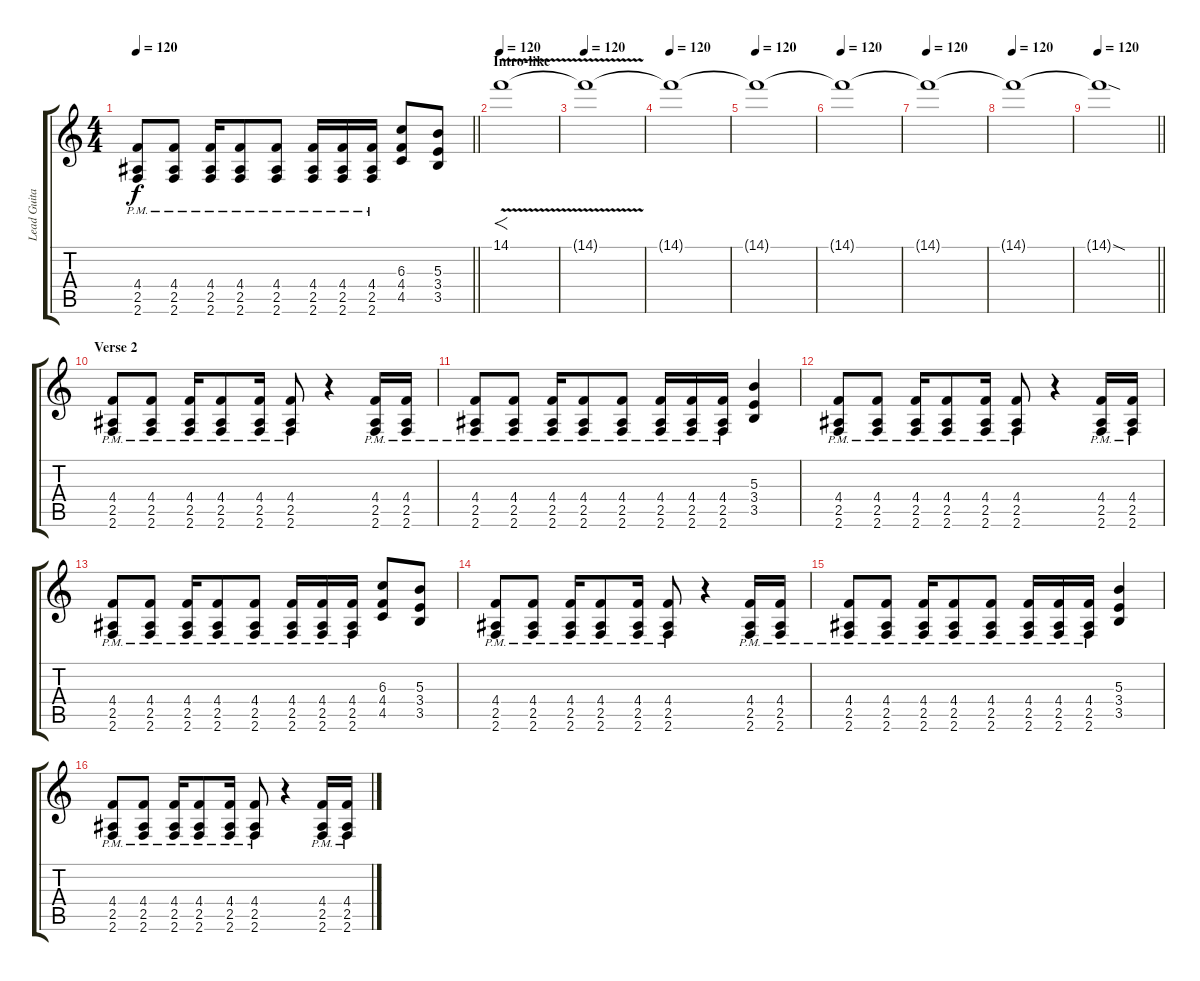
\track ("Lead Guitar" "Lead Guita") {instrument overdrivenguitar}
\staff {score tabs}
\tuning (Eb4 Bb3 Gb3 Db3 Ab2 Eb2) {hide}
\ts (4 4)
\tempo 120
\clef g2
\barLineRight lightlight
\ks c
(4.4{pm} 2.5{pm} 2.6{pm}).8{dy f} (4.4{pm} 2.5{pm} 2.6{pm}).8 (4.4{pm} 2.5{pm} 2.6{pm}).16 (4.4{pm} 2.5{pm} 2.6{pm}).8 (4.4{pm} 2.5{pm} 2.6{pm}).8 (4.4{pm} 2.5{pm} 2.6{pm}).16 (4.4{pm} 2.5{pm} 2.6{pm}).16 (4.4{pm} 2.5{pm} 2.6{pm}).16 (6.3 4.4 4.5).8 (5.3 3.4 3.5).8 |
\section ("" "Intro-like")
\tempo 120
14.1{v}.1{f} |
\tempo 120
14.1{t}.1 |
\tempo 120
14.1{t}.1 |
\tempo 120
14.1{t}.1 |
\tempo 120
14.1{t}.1 |
\tempo 120
14.1{t}.1 |
\tempo 120
14.1{t}.1 |
\tempo 120
\barLineRight lightlight
14.1{sod t}.1 |
\section ("" "Verse 2")
(4.4{pm} 2.5{pm} 2.6{pm}).8 (4.4{pm} 2.5{pm} 2.6{pm}).8 (4.4{pm} 2.5{pm} 2.6{pm}).16 (4.4{pm} 2.5{pm} 2.6{pm}).8 (4.4{pm} 2.5{pm} 2.6{pm}).16 (4.4{pm} 2.5{pm} 2.6{pm}).8 r.4 (4.4{pm} 2.5{pm} 2.6{pm}).16 (4.4{pm} 2.5{pm} 2.6{pm}).16 |
(4.4{pm} 2.5{pm} 2.6{pm}).8 (4.4{pm} 2.5{pm} 2.6{pm}).8 (4.4{pm} 2.5{pm} 2.6{pm}).16 (4.4{pm} 2.5{pm} 2.6{pm}).8 (4.4{pm} 2.5{pm} 2.6{pm}).8 (4.4{pm} 2.5{pm} 2.6{pm}).16 (4.4{pm} 2.5{pm} 2.6{pm}).16 (4.4{pm} 2.5{pm} 2.6{pm}).16 (5.3 3.4 3.5).4 |
(4.4{pm} 2.5{pm} 2.6{pm}).8 (4.4{pm} 2.5{pm} 2.6{pm}).8 (4.4{pm} 2.5{pm} 2.6{pm}).16 (4.4{pm} 2.5{pm} 2.6{pm}).8 (4.4{pm} 2.5{pm} 2.6{pm}).16 (4.4{pm} 2.5{pm} 2.6{pm}).8 r.4 (4.4{pm} 2.5{pm} 2.6{pm}).16 (4.4{pm} 2.5{pm} 2.6{pm}).16 |
(4.4{pm} 2.5{pm} 2.6{pm}).8 (4.4{pm} 2.5{pm} 2.6{pm}).8 (4.4{pm} 2.5{pm} 2.6{pm}).16 (4.4{pm} 2.5{pm} 2.6{pm}).8 (4.4{pm} 2.5{pm} 2.6{pm}).8 (4.4{pm} 2.5{pm} 2.6{pm}).16 (4.4{pm} 2.5{pm} 2.6{pm}).16 (4.4{pm} 2.5{pm} 2.6{pm}).16 (6.3 4.4 4.5).8 (5.3 3.4 3.5).8 |
(4.4{pm} 2.5{pm} 2.6{pm}).8 (4.4{pm} 2.5{pm} 2.6{pm}).8 (4.4{pm} 2.5{pm} 2.6{pm}).16 (4.4{pm} 2.5{pm} 2.6{pm}).8 (4.4{pm} 2.5{pm} 2.6{pm}).16 (4.4{pm} 2.5{pm} 2.6{pm}).8 r.4 (4.4{pm} 2.5{pm} 2.6{pm}).16 (4.4{pm} 2.5{pm} 2.6{pm}).16 |
(4.4{pm} 2.5{pm} 2.6{pm}).8 (4.4{pm} 2.5{pm} 2.6{pm}).8 (4.4{pm} 2.5{pm} 2.6{pm}).16 (4.4{pm} 2.5{pm} 2.6{pm}).8 (4.4{pm} 2.5{pm} 2.6{pm}).8 (4.4{pm} 2.5{pm} 2.6{pm}).16 (4.4{pm} 2.5{pm} 2.6{pm}).16 (4.4{pm} 2.5{pm} 2.6{pm}).16 (5.3 3.4 3.5).4 |
(4.4{pm} 2.5{pm} 2.6{pm}).8 (4.4{pm} 2.5{pm} 2.6{pm}).8 (4.4{pm} 2.5{pm} 2.6{pm}).16 (4.4{pm} 2.5{pm} 2.6{pm}).8 (4.4{pm} 2.5{pm} 2.6{pm}).16 (4.4{pm} 2.5{pm} 2.6{pm}).8 r.4 (4.4{pm} 2.5{pm} 2.6{pm}).16 (4.4{pm} 2.5{pm} 2.6{pm}).16
